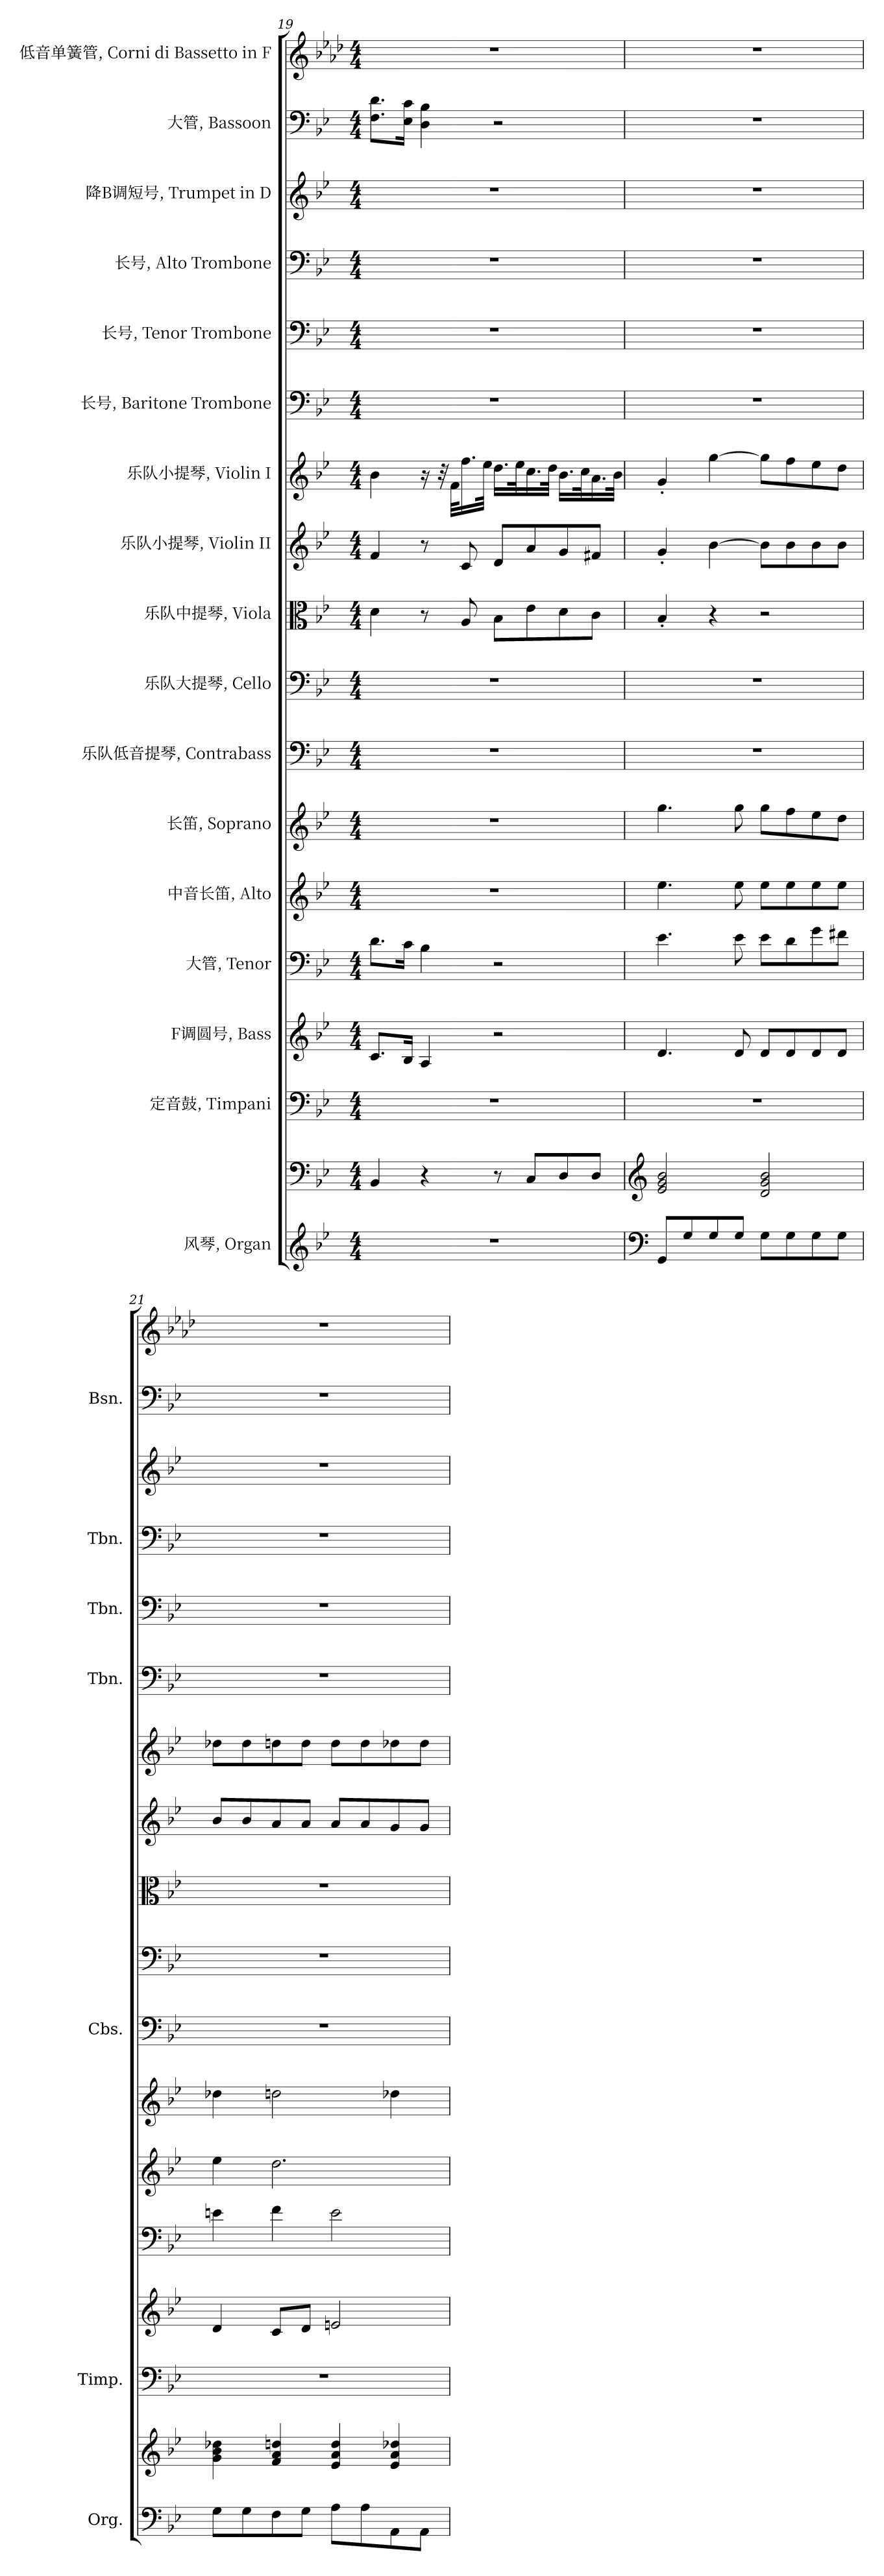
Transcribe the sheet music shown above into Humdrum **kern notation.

**kern	**kern	**kern	**kern	**kern	**kern	**kern	**kern	**kern	**kern	**kern	**kern	**kern	**kern	**kern	**kern	**kern	**kern
*part17	*part17	*part16	*part15	*part14	*part13	*part12	*part11	*part10	*part9	*part8	*part7	*part6	*part5	*part4	*part3	*part2	*part1
*staff18	*staff17	*staff16	*staff15	*staff14	*staff13	*staff12	*staff11	*staff10	*staff9	*staff8	*staff7	*staff6	*staff5	*staff4	*staff3	*staff2	*staff1
*I"风琴, Organ	*	*I"定音鼓, Timpani	*I"F调圆号, Bass	*I"大管, Tenor	*I"中音长笛, Alto	*I"长笛, Soprano	*I"乐队低音提琴, Contrabass	*I"乐队大提琴, Cello	*I"乐队中提琴, Viola	*I"乐队小提琴, Violin II	*I"乐队小提琴, Violin I	*I"长号, Baritone Trombone	*I"长号, Tenor Trombone	*I"长号, Alto Trombone	*I"降B调短号, Trumpet in D	*I"大管, Bassoon	*I"低音单簧管, Corni di Bassetto in F
*I'Org.	*	*I'Timp.	*	*	*	*	*I'Cbs.	*	*	*	*	*I'Tbn.	*I'Tbn.	*I'Tbn.	*	*I'Bsn.	*
*clefG2	*clefF4	*clefF4	*clefG2	*clefF4	*clefG2	*clefG2	*clefF4	*clefF4	*clefC3	*clefG2	*clefG2	*clefF4	*clefF4	*clefF4	*clefG2	*clefF4	*clefG2
*	*	*	*ITrd4c7	*	*ITrd3c5	*	*ITrd7c12	*	*	*	*	*	*	*	*ITrd1c2	*	*ITrd8c14
*k[b-e-]	*k[b-e-]	*k[b-e-]	*k[b-e-a-]	*k[b-e-]	*k[b-]	*k[b-e-]	*k[b-e-]	*k[b-e-]	*k[b-e-]	*k[b-e-]	*k[b-e-]	*k[b-e-]	*k[b-e-]	*k[b-e-]	*k[b-e-a-d-]	*k[b-e-]	*k[b-e-a-d-]
*M4/4	*M4/4	*M4/4	*M4/4	*M4/4	*M4/4	*M4/4	*M4/4	*M4/4	*M4/4	*M4/4	*M4/4	*M4/4	*M4/4	*M4/4	*M4/4	*M4/4	*M4/4
=19	=19	=19	=19	=19	=19	=19	=19	=19	=19	=19	=19	=19	=19	=19	=19	=19	=19
1r	4BB-/	1r	8.F/L	8.d\L	1r	1r	1r	1r	4d\	4f/	4b-\	1r	1r	1r	1r	8.F\ 8.d\L	1r
.	.	.	16E-/Jk	16c\Jk	.	.	.	.	.	.	.	.	.	.	.	16E-\ 16c\Jk	.
.	4r	.	4D/	4B-\	.	.	.	.	8r	8r	16r	.	.	.	.	4D\ 4B-\	.
.	.	.	.	.	.	.	.	.	.	.	32r	.	.	.	.	.	.
.	.	.	.	.	.	.	.	.	.	.	32f\KLL	.	.	.	.	.	.
.	.	.	.	.	.	.	.	.	8A/	8c/	16.ff\	.	.	.	.	.	.
.	.	.	.	.	.	.	.	.	.	.	32ee-\JJk	.	.	.	.	.	.
.	8r	.	2r	2r	.	.	.	.	8B-\L	8d/L	16.dd\LL	.	.	.	.	2r	.
.	.	.	.	.	.	.	.	.	.	.	32ee-\K	.	.	.	.	.	.
.	8C/L	.	.	.	.	.	.	.	8e-\	8a/	16.cc\	.	.	.	.	.	.
.	.	.	.	.	.	.	.	.	.	.	32dd\JJk	.	.	.	.	.	.
.	8D/	.	.	.	.	.	.	.	8d\	8g/	16.b-\LL	.	.	.	.	.	.
.	.	.	.	.	.	.	.	.	.	.	32cc\K	.	.	.	.	.	.
.	8D/J	.	.	.	.	.	.	.	8c\J	8f#X/J	16.a\	.	.	.	.	.	.
.	.	.	.	.	.	.	.	.	.	.	32b-\JJk	.	.	.	.	.	.
!!LO:PB:g=z
=20	=20	=20	=20	=20	=20	=20	=20	=20	=20	=20	=20	=20	=20	=20	=20	=20	=20
*clefF4	*clefG2	*	*	*	*	*	*	*	*	*	*	*	*	*	*	*	*
8GG/L	2e-/ 2g/ 2b-/	1r	4.G/	4.e-\	4.b-\	4.gg\	1r	1r	4B-'/	4g'/	4g'/	1r	1r	1r	1r	1r	1r
8G/	.	.	.	.	.	.	.	.	.	.	.	.	.	.	.	.	.
8G/	.	.	.	.	.	.	.	.	4r	[4b-\	[4gg\	.	.	.	.	.	.
8G/J	.	.	8G/	8e-\	8b-\	8gg\	.	.	.	.	.	.	.	.	.	.	.
8G\L	2d/ 2g/ 2b-/	.	8G/L	8e-\L	8b-\L	8gg\L	.	.	2r	8b-\L]	8gg\L]	.	.	.	.	.	.
8G\	.	.	8G/	8d\	8b-\	8ff\	.	.	.	8b-\	8ff\	.	.	.	.	.	.
8G\	.	.	8G/	8g\	8b-\	8ee-\	.	.	.	8b-\	8ee-\	.	.	.	.	.	.
8G\J	.	.	8G/J	8f#X\J	8b-\J	8dd\J	.	.	.	8b-\J	8dd\J	.	.	.	.	.	.
=21	=21	=21	=21	=21	=21	=21	=21	=21	=21	=21	=21	=21	=21	=21	=21	=21	=21
8G\L	4g\ 4b-\ 4dd-X\	1r	4G/	4en\	4b-\	4dd-X\	1r	1r	1r	8b-/L	8dd-X\L	1r	1r	1r	1r	1r	1r
8G\	.	.	.	.	.	.	.	.	.	8b-/	8dd-\	.	.	.	.	.	.
8F\	4f/ 4a/ 4ddn/	.	8F/L	4f\	2.a\	2ddn\	.	.	.	8a/	8ddn\	.	.	.	.	.	.
8G\J	.	.	8G/J	.	.	.	.	.	.	8a/J	8dd\J	.	.	.	.	.	.
8A\L	4e-/ 4a/ 4dd/	.	2An/	2e\	.	.	.	.	.	8a/L	8dd\L	.	.	.	.	.	.
8A\	.	.	.	.	.	.	.	.	.	8a/	8dd\	.	.	.	.	.	.
8AA\	4e-/ 4a/ 4dd-X/	.	.	.	.	4dd-X\	.	.	.	8g/	8dd-X\	.	.	.	.	.	.
8AA\J	.	.	.	.	.	.	.	.	.	8g/J	8dd-\J	.	.	.	.	.	.
=	=	=	=	=	=	=	=	=	=	=	=	=	=	=	=	=	=
*-	*-	*-	*-	*-	*-	*-	*-	*-	*-	*-	*-	*-	*-	*-	*-	*-	*-
